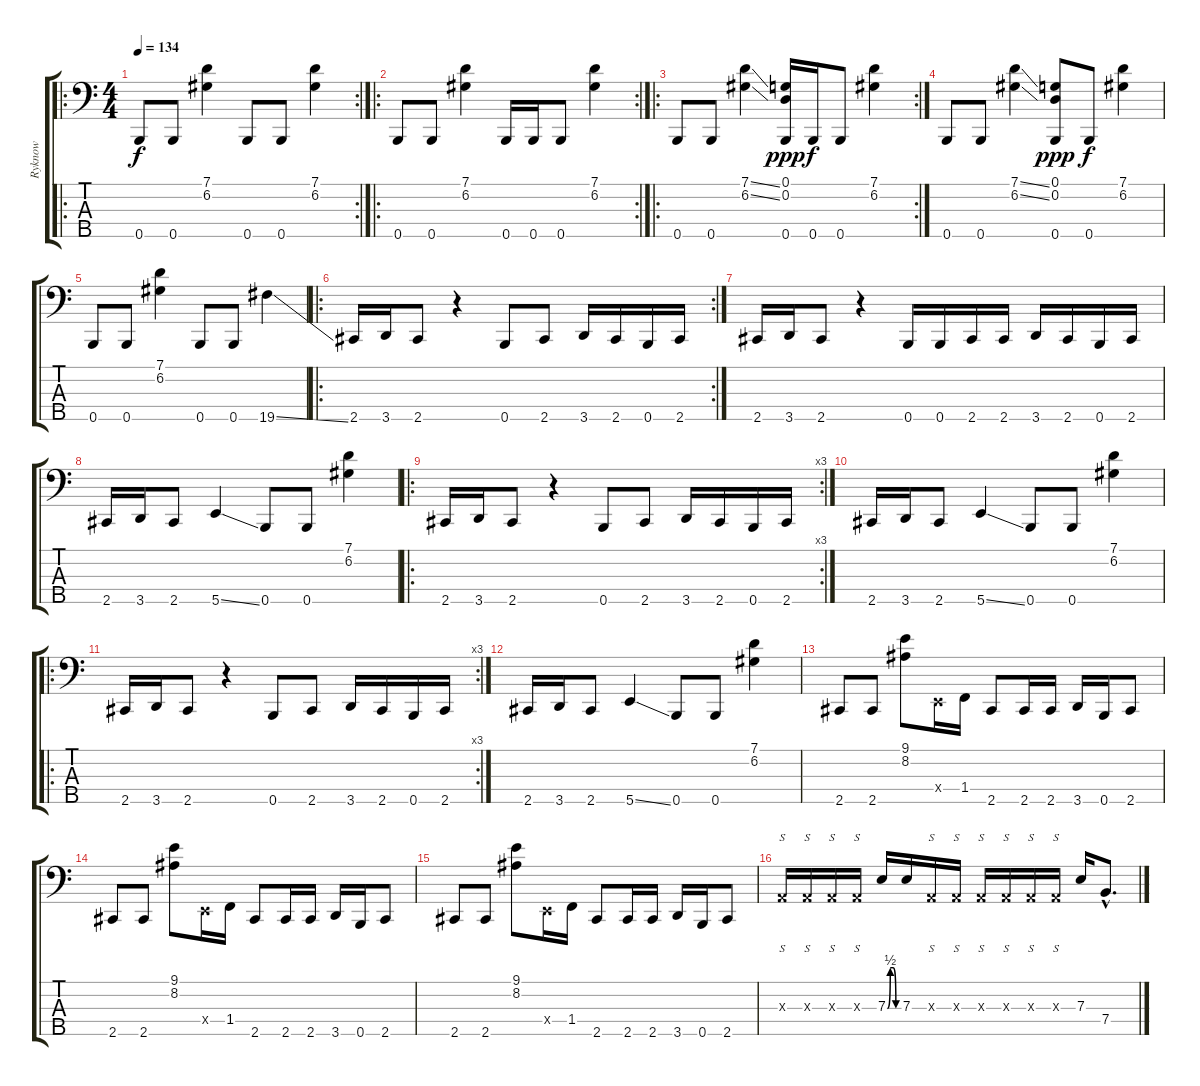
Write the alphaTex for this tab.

\track ("Ryknow" "Ryknow") {instrument slapbass2}
\staff {score tabs}
\tuning (G2 D2 A1 E1 B0) {hide}
\ro
\rc 2
\ts (4 4)
\tempo 134
\clef f4
\ks c
0.5.8{dy f instrument slapbass2} 0.5.8 (7.1 6.2).4 0.5.8 0.5.8 (7.1 6.2).4 |
\ro
\rc 2
0.5.8 0.5.8 (7.1 6.2).4 0.5.16 0.5.16 0.5.8 (7.1 6.2).4 |
\ro
\rc 2
0.5.8 0.5.8 (7.1{ss} 6.2{ss}).4 (0.1 0.2 0.5).16{dy ppp} 0.5.16{dy f} 0.5.8 (7.1 6.2).4 |
0.5.8 0.5.8 (7.1{ss} 6.2{ss}).4 (0.1 0.2 0.5).8{dy ppp} 0.5.8{dy f} (7.1 6.2).4 |
0.5.8 0.5.8 (7.1 6.2).4 0.5.8 0.5.8 19.5{ss}.4 |
\ro
\rc 2
2.5.16 3.5.16 2.5.8 r.4 0.5.8 2.5.8 3.5.16 2.5.16 0.5.16 2.5.16 |
2.5.16 3.5.16 2.5.8 r.4 0.5.16 0.5.16 2.5.16 2.5.16 3.5.16 2.5.16 0.5.16 2.5.16 |
2.5.16 3.5.16 2.5.8 5.5{ss}.4 0.5.8 0.5.8 (7.1 6.2).4 |
\ro
\rc 3
2.5.16 3.5.16 2.5.8 r.4 0.5.8 2.5.8 3.5.16 2.5.16 0.5.16 2.5.16 |
2.5.16 3.5.16 2.5.8 5.5{ss}.4 0.5.8 0.5.8 (7.1 6.2).4 |
\ro
\rc 3
2.5.16 3.5.16 2.5.8 r.4 0.5.8 2.5.8 3.5.16 2.5.16 0.5.16 2.5.16 |
2.5.16 3.5.16 2.5.8 5.5{ss}.4 0.5.8 0.5.8 (7.1 6.2).4 |
2.5.8 2.5.8 (9.1 8.2).8 0.4{x}.16 1.4.16 2.5.8 2.5.16 2.5.16 3.5.16 0.5.16 2.5.8 |
2.5.8 2.5.8 (9.1 8.2).8 0.4{x}.16 1.4.16 2.5.8 2.5.16 2.5.16 3.5.16 0.5.16 2.5.8 |
2.5.8 2.5.8 (9.1 8.2).8 0.4{x}.16 1.4.16 2.5.8 2.5.16 2.5.16 3.5.16 0.5.16 2.5.8 |
0.3{x}.16{s} 0.3{x}.16{s} 0.3{x}.16{s} 0.3{x}.16{s} 7.3{be (custom 0 0 15 2 30 2 45 0 60 0)}.16 7.3.16 0.3{x}.16{s} 0.3{x}.16{s} 0.3{x}.16{s} 0.3{x}.16{s} 0.3{x}.16{s} 0.3{x}.16{s} 7.3.16 7.4{hac}.8{d}
